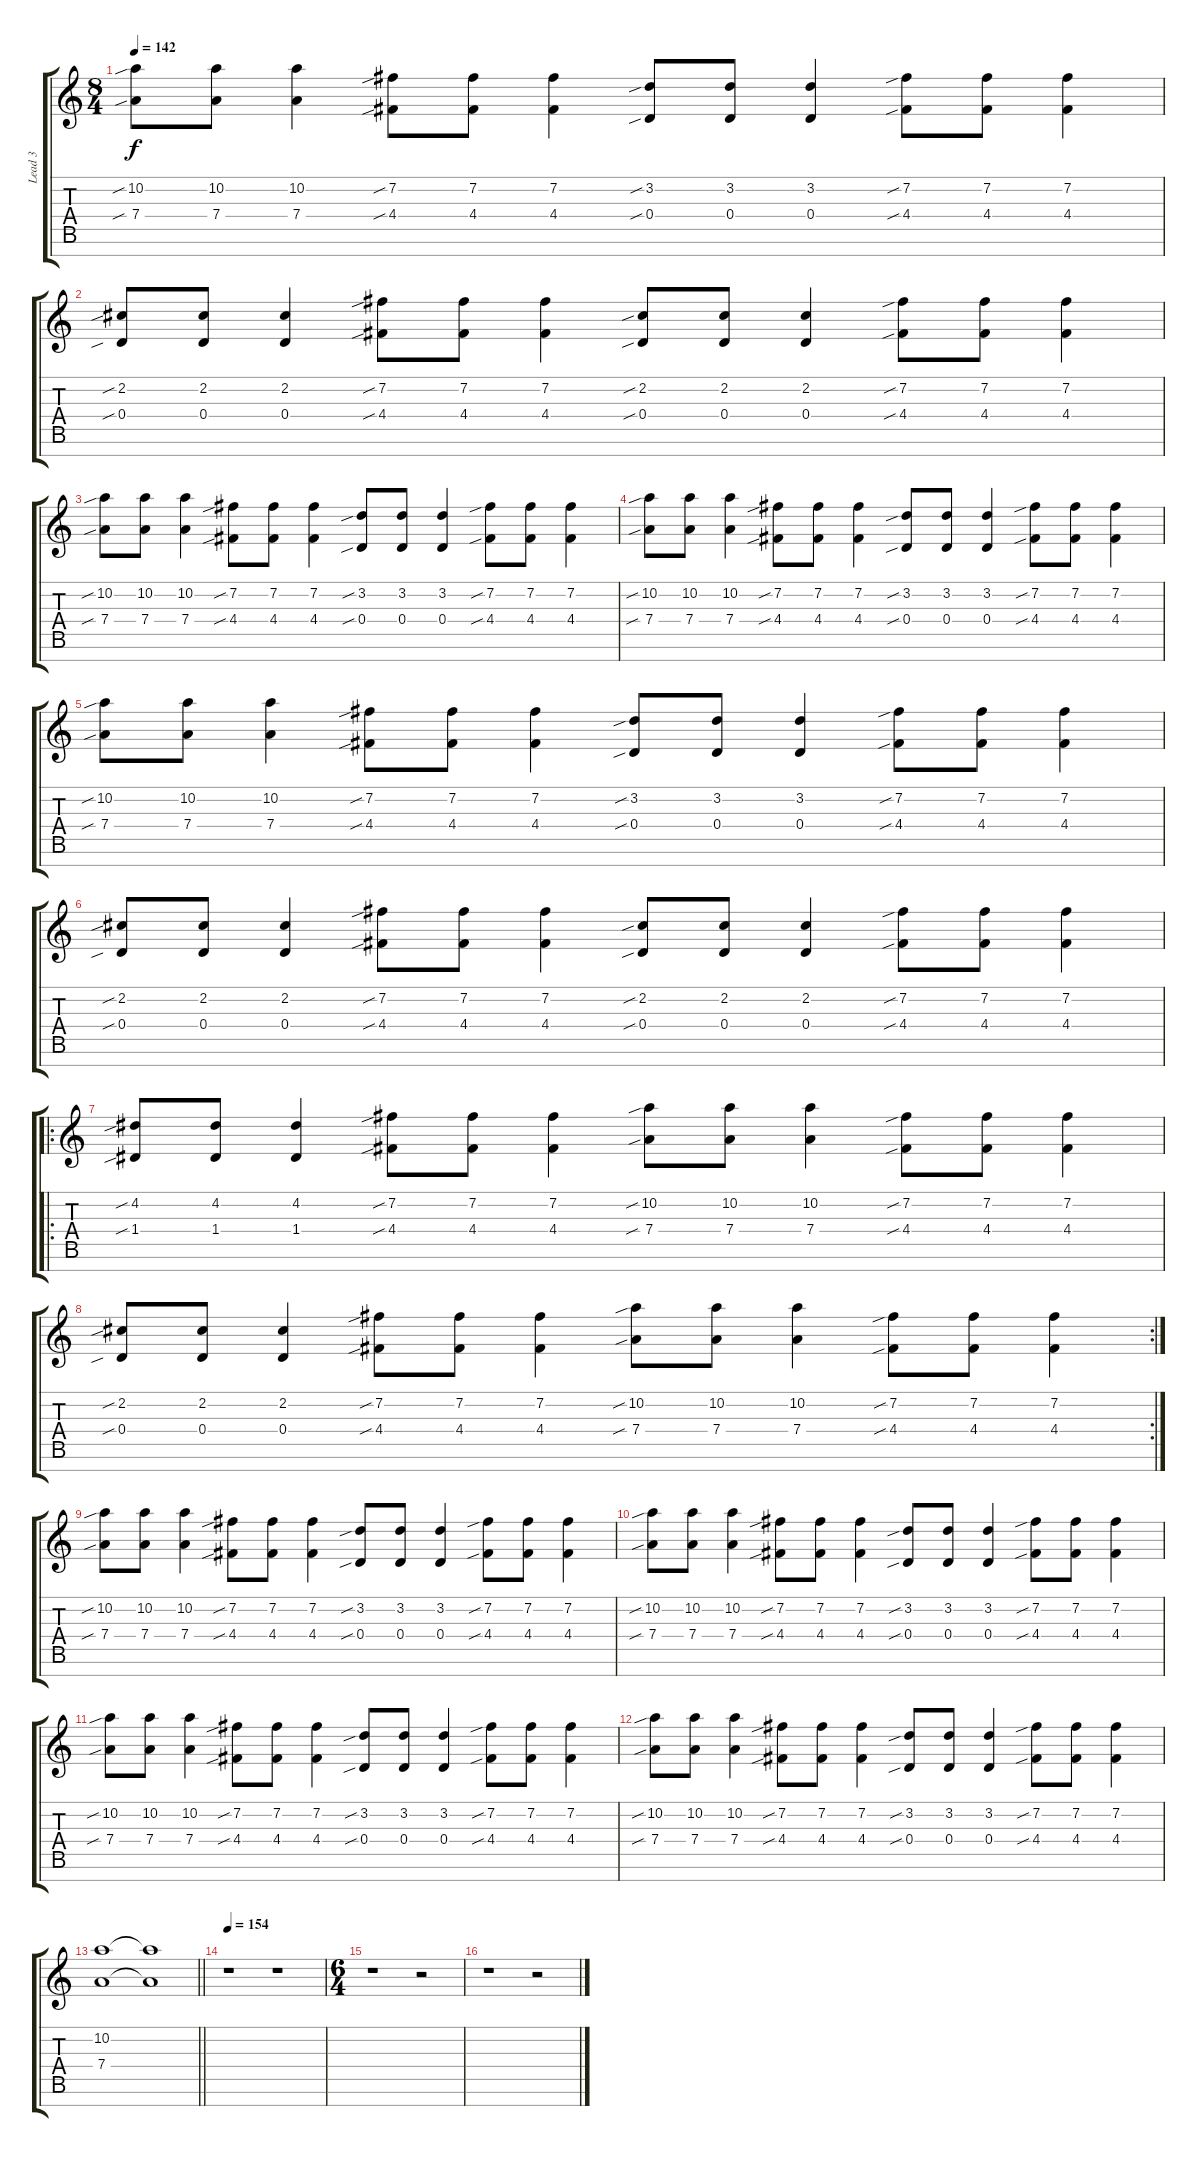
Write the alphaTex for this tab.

\track ("Lead 3" "Lead 3") {instrument overdrivenguitar}
\staff {score tabs}
\tuning (E4 B3 G3 D3 A2 E2 B1) {hide}
\ts (8 4)
\tempo 142
\clef g2
\ks c
(10.2{sib} 7.4{sib}).8{dy f} (10.2 7.4).8 (10.2 7.4).4 (7.2{sib} 4.4{sib}).8 (7.2 4.4).8 (7.2 4.4).4 (3.2{sib} 0.4{sib}).8 (3.2 0.4).8 (3.2 0.4).4 (7.2{sib} 4.4{sib}).8 (7.2 4.4).8 (7.2 4.4).4 |
(2.2{sib} 0.4{sib}).8 (2.2 0.4).8 (2.2 0.4).4 (7.2{sib} 4.4{sib}).8 (7.2 4.4).8 (7.2 4.4).4 (2.2{sib} 0.4{sib}).8 (2.2 0.4).8 (2.2 0.4).4 (7.2{sib} 4.4{sib}).8 (7.2 4.4).8 (7.2 4.4).4 |
(10.2{sib} 7.4{sib}).8 (10.2 7.4).8 (10.2 7.4).4 (7.2{sib} 4.4{sib}).8 (7.2 4.4).8 (7.2 4.4).4 (3.2{sib} 0.4{sib}).8 (3.2 0.4).8 (3.2 0.4).4 (7.2{sib} 4.4{sib}).8 (7.2 4.4).8 (7.2 4.4).4 |
(10.2{sib} 7.4{sib}).8 (10.2 7.4).8 (10.2 7.4).4 (7.2{sib} 4.4{sib}).8 (7.2 4.4).8 (7.2 4.4).4 (3.2{sib} 0.4{sib}).8 (3.2 0.4).8 (3.2 0.4).4 (7.2{sib} 4.4{sib}).8 (7.2 4.4).8 (7.2 4.4).4 |
(10.2{sib} 7.4{sib}).8 (10.2 7.4).8 (10.2 7.4).4 (7.2{sib} 4.4{sib}).8 (7.2 4.4).8 (7.2 4.4).4 (3.2{sib} 0.4{sib}).8 (3.2 0.4).8 (3.2 0.4).4 (7.2{sib} 4.4{sib}).8 (7.2 4.4).8 (7.2 4.4).4 |
(2.2{sib} 0.4{sib}).8 (2.2 0.4).8 (2.2 0.4).4 (7.2{sib} 4.4{sib}).8 (7.2 4.4).8 (7.2 4.4).4 (2.2{sib} 0.4{sib}).8 (2.2 0.4).8 (2.2 0.4).4 (7.2{sib} 4.4{sib}).8 (7.2 4.4).8 (7.2 4.4).4 |
\ro
(4.2{sib} 1.4{sib}).8 (4.2 1.4).8 (4.2 1.4).4 (7.2{sib} 4.4{sib}).8 (7.2 4.4).8 (7.2 4.4).4 (10.2{sib} 7.4{sib}).8 (10.2 7.4).8 (10.2 7.4).4 (7.2{sib} 4.4{sib}).8 (7.2 4.4).8 (7.2 4.4).4 |
\rc 2
(2.2{sib} 0.4{sib}).8 (2.2 0.4).8 (2.2 0.4).4 (7.2{sib} 4.4{sib}).8 (7.2 4.4).8 (7.2 4.4).4 (10.2{sib} 7.4{sib}).8 (10.2 7.4).8 (10.2 7.4).4 (7.2{sib} 4.4{sib}).8 (7.2 4.4).8 (7.2 4.4).4 |
(10.2{sib} 7.4{sib}).8 (10.2 7.4).8 (10.2 7.4).4 (7.2{sib} 4.4{sib}).8 (7.2 4.4).8 (7.2 4.4).4 (3.2{sib} 0.4{sib}).8 (3.2 0.4).8 (3.2 0.4).4 (7.2{sib} 4.4{sib}).8 (7.2 4.4).8 (7.2 4.4).4 |
(10.2{sib} 7.4{sib}).8 (10.2 7.4).8 (10.2 7.4).4 (7.2{sib} 4.4{sib}).8 (7.2 4.4).8 (7.2 4.4).4 (3.2{sib} 0.4{sib}).8 (3.2 0.4).8 (3.2 0.4).4 (7.2{sib} 4.4{sib}).8 (7.2 4.4).8 (7.2 4.4).4 |
(10.2{sib} 7.4{sib}).8 (10.2 7.4).8 (10.2 7.4).4 (7.2{sib} 4.4{sib}).8 (7.2 4.4).8 (7.2 4.4).4 (3.2{sib} 0.4{sib}).8 (3.2 0.4).8 (3.2 0.4).4 (7.2{sib} 4.4{sib}).8 (7.2 4.4).8 (7.2 4.4).4 |
(10.2{sib} 7.4{sib}).8 (10.2 7.4).8 (10.2 7.4).4 (7.2{sib} 4.4{sib}).8 (7.2 4.4).8 (7.2 4.4).4 (3.2{sib} 0.4{sib}).8 (3.2 0.4).8 (3.2 0.4).4 (7.2{sib} 4.4{sib}).8 (7.2 4.4).8 (7.2 4.4).4 |
\barLineRight lightlight
(10.2 7.4).1 (10.2{t} 7.4{t}).1 |
\tempo 154
r.1 r.1 |
\ts (6 4)
r.1 r.2 |
r.1 r.2
